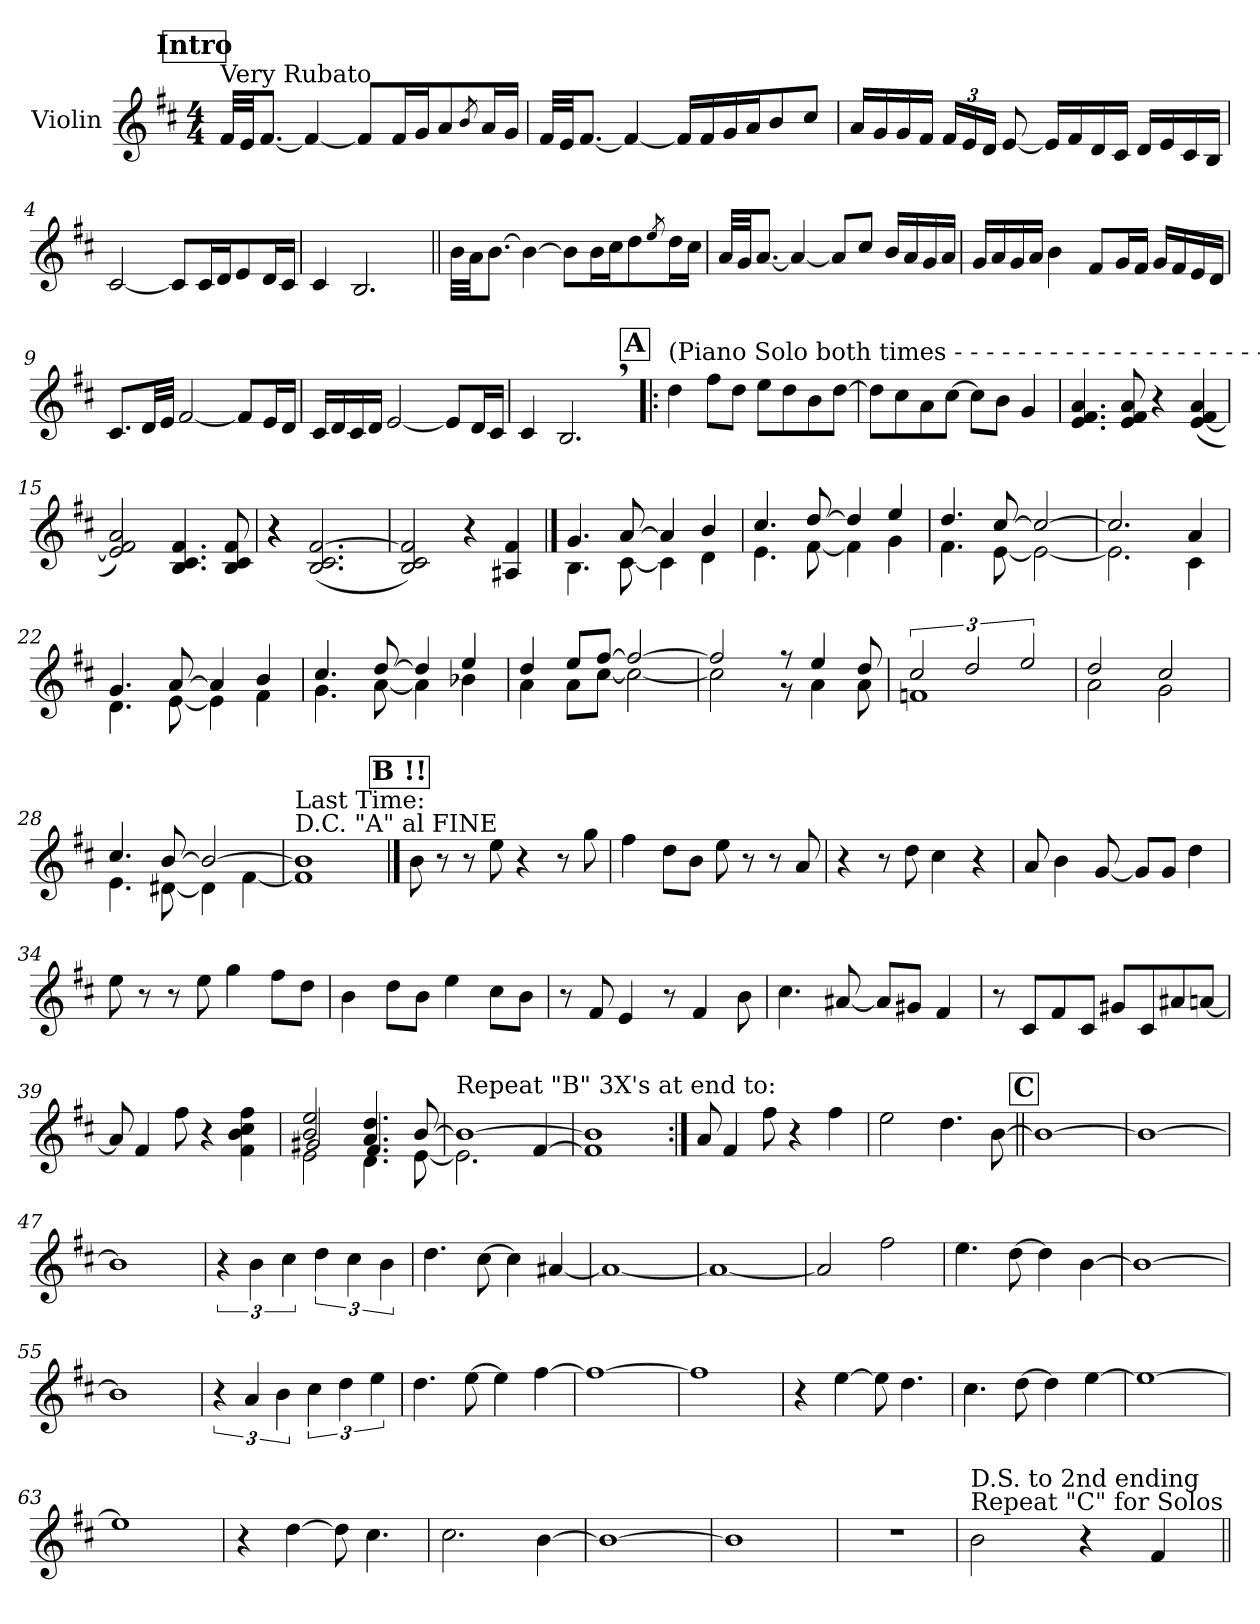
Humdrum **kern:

**kern
*part1
*staff1
*I"Violin
*I'Vln
*clefG2
*k[f#c#]
*D:
*M4/4
!!LO:REH:place=s1:a:t=Intro
=1
!LO:TX:a:t=Very Rubato
32f#/LLL
32e/JJ
[8.f#/J
4f#/_
8f#/L]
16f#/L
16g/J
8a/
8qb/
16a/L
16g/JJ
=2
32f#/LLL
32e/JJ
[8.f#/J
4f#/_
16f#/LL]
16f#/
16g/
16a/J
8b/
8cc#/J
=3
16a/LL
16g/
16g/
16f#/JJ
*Xbrackettup
24f#/LL
24e/
24d/JJ
[8e/
16e/LL]
16f#/
16d/
16c#/JJ
16d/LL
16e/
16c#/
16B/JJ
!!LO:LB:g=z
=4
[2c#/
8c#/L]
16c#/L
16d/J
8e/
16d/L
16c#/JJ
=5
4c#/
2.B/
=6||
32b\LLL
32a\JJ
[8.b\J
4b\_
8b\L]
16b\L
16cc#\J
8dd\
8qee/
16dd\L
16cc#\JJ
=7
32a/LLL
32g/JJ
[8.a/J
4a/_
8a/L]
8cc#/J
16b/LL
16a/
16g/
16a/JJ
!!LO:LB:g=z
=8
16g/LL
16a/
16g/
16a/JJ
4b\
8f#/L
16g/L
16f#/JJ
16g/LL
16f#/
16e/
16d/JJ
=9
8.c#/L
32d/LL
32e/JJJ
[2f#/
8f#/L]
16e/L
16d/JJ
=10
16c#/LL
16d/
16c#/
16d/JJ
[2e/
8e/L]
16d/L
16c#/JJ
=11
4c#/
2.B,/
!!LO:LB:g=z
!!LO:REH:place=s1:a:t=A
=12!|:
!LO:TX:a:t=(Piano Solo both times - - - - - - - - - - - - - - - - - - - - - )
4dd\
8ff#\L
8dd\J
8ee\L
8dd\
8b\
[8dd\J
=13
8dd\L]
8cc#\
8a\
[8cc#\J
8cc#\L]
8b\J
4g/
=14
4.e/ 4.f#/ 4.a/
8e/ 8f#/ 8a/
4r
([4e/ 4f#/ 4a/
=15
2e/] 2f#/ 2a/)
4.B/ 4.c#/ 4.f#/
8B/ 8c#/ 8f#/
!!LO:LB:g=z
=16
*^
*	*^
4r	4r	4r
(2.B/ 2.c#/ [2.f#/	2.ryy	2.ryy
*v	*v	*v
=17
2B/ 2c#/ 2f#/])
4r
4A#X/ 4f#/
==18
*^
4.g/	4.B\
[8a/	[8c#\
4a/]	4c#\]
4b/	4d\
=19	=19
4.cc#/	4.e\
[8dd/	[8f#\
4dd/]	4f#\]
4ee/	4g\
=20	=20
4.dd/	4.f#\
[8cc#/	[8e\
2cc#/_	2e\_
=21	=21
2.cc#/]	2.e\]
4a/	4c#\
!!LO:LB:g=z	!!
=22	=22
4.g/	4.d\
[8a/	[8e\
4a/]	4e\]
4b/	4f#\
=23	=23
4.cc#/	4.g\
[8dd/	[8a\
4dd/]	4a\]
4ee/	4b-X\
=24	=24
4dd/	4a\
8ee/L	8a\L
[8ff#/J	[8cc#\J
2ff#/_	2cc#\_
=25	=25
2ff#/]	2cc#\]
8r	8r
4ee/	4a\
8dd/	8a\
!!LO:LB:g=z	!!
=26	=26
*brackettup	*
3cc#/	1fn
3dd/	.
3ee/	.
=27	=27
2dd/	2a\
2cc#/	2g\
=28	=28
4.cc#/	4.e\
[8b/	[8d#X\
2b/_	4d#\]
.	[4f#\
=29	=29
!LO:TX:a:t=Last Time&colon;\nD.C. "A" al FINE	!
1b]	1f#]
!!LO:PB:g=z	!!
!!LO:REH:place=s1:a:t=B	!!
==30	==30
!LO:TX:a:t=(All instruments in Unison with Drums added throughout B)	!
*v	*v
8b\
8r
8r
8ee\
4r
8r
8gg\
=31
4ff#\
8dd\L
8b\J
8ee\
8r
8r
8a/
=32
4r
8r
8dd\
4cc#\
4r
=33
8a/
4b\
[8g/
8g/L]
8g/J
4dd\
!!LO:LB:g=z
=34
8ee\
8r
8r
8ee\
4gg\
8ff#\L
8dd\J
=35
4b\
8dd\L
8b\J
4ee\
8cc#\L
8b\J
=36
8r
8f#/
4e/
8r
4f#/
8b\
=37
4.cc#\
[8a#X/
8a#/L]
8g#X/J
4f#/
!!LO:LB:g=z
=38
8r
8c#/L
8f#/
8c#/J
8g#X/L
8c#/
8a#X/
[8an/J
=39
8a/]
4f#/
8ff#\
4r
4f#\ 4b\ 4cc#\ 4ff#\
=40
*^
*	*^
2b/ 2ee/	2e\	2g#X/
4.a/ 4.dd/	4.d\	4.f#/
[8b/	[8e\	8ryy
=41	=41	=41
!LO:TX:a:t=Repeat "B" 3X's at end to&colon;	!	!
1b_	2.e\]	2.ryy
.	4ryy	[4f#/
=42	=42	=42
1b]	1ryy	1f#]
*v	*v	*v
!!LO:LB:g=z
=43:|!
8a/
4f#/
8ff#\
4r
4ff#\
=44
2ee\
4.dd\
[8b\
!!LO:REH:place=s1:a:t=C
=45||
1b_
=46
1b_
=47
1b]
=48
6r
6b\
6cc#\
6dd\
6cc#\
6b\
!!LO:LB:g=z
=49
4.dd\
[8cc#\
4cc#\]
[4a#X/
=50
1a#_
=51
1a#_
=52
2a#/]
2ff#\
!!LO:LB:g=z
=53
4.ee\
[8dd\
4dd\]
[4b\
=54
1b_
=55
1b]
=56
6r
6a/
6b\
6cc#\
6dd\
6ee\
!!LO:LB:g=z
=57
4.dd\
[8ee\
4ee\]
[4ff#\
=58
1ff#_
=59
1ff#]
=60
4r
[4ee\
8ee\]
4.dd\
!!LO:LB:g=z
=61
4.cc#\
[8dd\
4dd\]
[4ee\
=62
1ee_
=63
1ee]
=64
4r
[4dd\
8dd\]
4.cc#\
!!LO:LB:g=z
=65
2.cc#\
[4b\
=66
1b_
=67
1b]
=68
1r
=69
!LO:TX:a:t=D.S. to 2nd ending\nRepeat "C" for Solos
2b\
4r
4f#/
=||
*-
